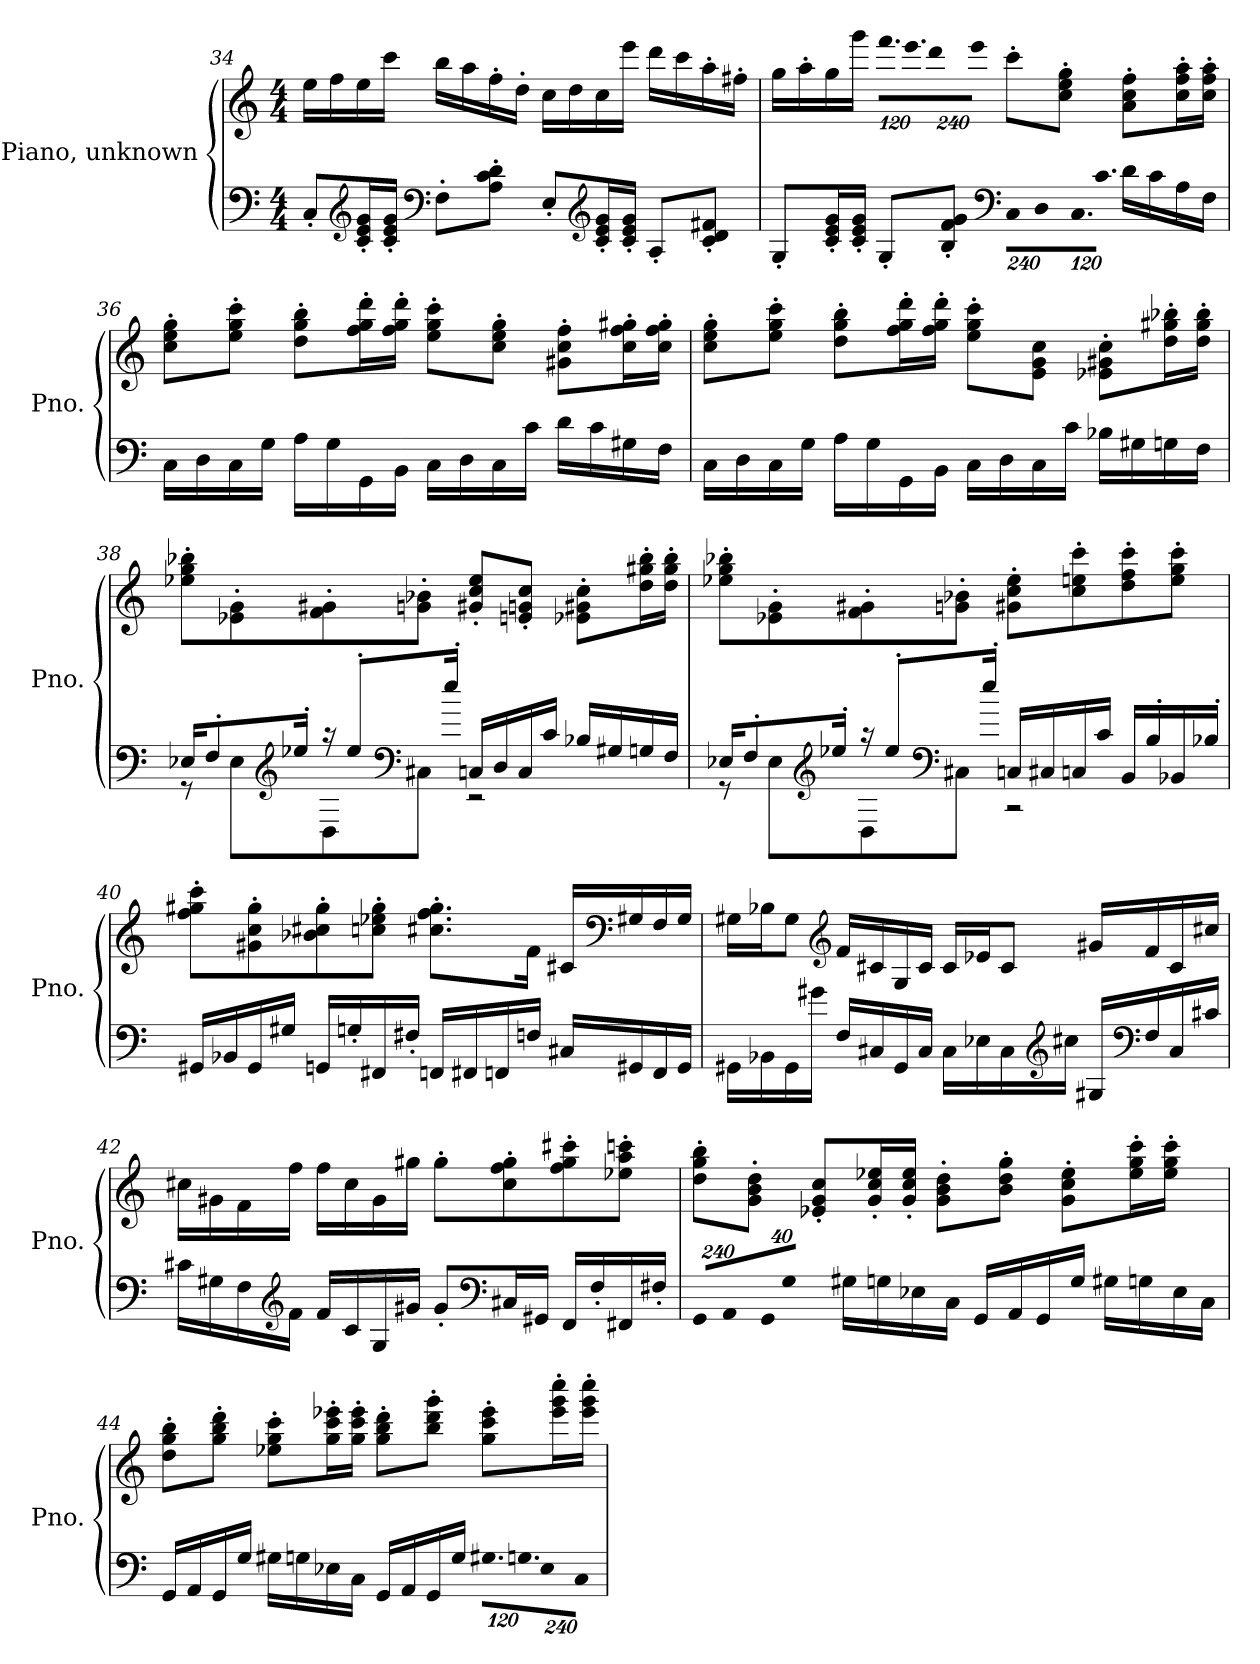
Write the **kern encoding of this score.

**kern	**kern
*part1	*part1
*staff2	*staff1
*I"Piano, unknown	*
*I'Pno.	*
!!LO:LB:g=z
*clefF4	*clefG2
*k[]	*k[]
*M4/4	*M4/4
=34	=34
8C'/L	16ee\LL
.	16ff\
*clefG2	*
16c/' 16e/' 16g/'L	16ee\
16c/' 16e/' 16g/'JJ	16ccc\JJ
*clefF4	*
8F'\L	16bb\LL
.	16aa\
8A\' 8c\' 8d\'J	16ff'\
.	16dd'\JJ
8E'/L	16cc\LL
.	16dd\
*clefG2	*
16c/' 16e/' 16g/'L	16cc\
16c/' 16e/' 16g/'JJ	16eee\JJ
8A'/L	16ddd\LL
.	16ccc\
8c/' 8d/' 8f#X/'J	16aa'\
.	16ff#X'\JJ
=35	=35
8G'/L	16gg\LL
.	16aa'\
16c/' 16e/' 16g/'L	16gg\
16c/' 16e/' 16g/'JJ	16ggg\JJ
*	*Xbrackettup
!	!LO:N:vis=32.
8G'/L	1920%103fff\LLL
!	!LO:N:vis=32.
.	1920%103eee\J
!	!LO:N:vis=16
.	1920%137ddd\
8B/' 8f/' 8g/'J	.
!	!LO:N:vis=16
.	1920%137eee\JJ
*clefF4	*
*Xbrackettup	*
!LO:N:vis=16	!
1920%137C\LL	8ccc'\L
!LO:N:vis=16	!
1920%137D\	.
.	8cc\' 8ee\' 8gg\'J
!LO:N:vis=32.	!
1920%103C\L	.
!LO:N:vis=32.	!
1920%103c\JJJ	.
16d\LL	8a\' 8cc\' 8ff\'L
16c\	.
16A\	16cc\' 16ff\' 16aa\'L
16F\JJ	16cc\' 16ff\' 16aa\'JJ
!!LO:LB:g=z
=36	=36
16C\LL	8cc\' 8ee\' 8gg\'L
16D\	.
16C\	8ee\' 8gg\' 8ccc\'J
16G\JJ	.
16A\LL	8dd\' 8gg\' 8bb\'L
16G\	.
16GG\	16ff\' 16gg\' 16ddd\'L
16BB\JJ	16ff\' 16gg\' 16ddd\'JJ
16C\LL	8ee\' 8gg\' 8ccc\'L
16D\	.
16C\	8cc\' 8ee\' 8gg\'J
16c\JJ	.
16d\LL	8g#X\' 8cc\' 8ff\'L
16c\	.
16G#X\	16cc\' 16ff\' 16gg#X\'L
16F\JJ	16cc\' 16ff\' 16gg#\'JJ
=37	=37
16C\LL	8cc\' 8ee\' 8gg\'L
16D\	.
16C\	8ee\' 8gg\' 8ccc\'J
16G\JJ	.
16A\LL	8dd\' 8gg\' 8bb\'L
16G\	.
16GG\	16ff\' 16gg\' 16ddd\'L
16BB\JJ	16ff\' 16gg\' 16ddd\'JJ
16C\LL	8ee\' 8gg\' 8ccc\'L
16D\	.
16C\	8e\ 8g\ 8cc\J
16c\JJ	.
16B-X\LL	8e-X\' 8g#X\' 8cc\'L
16G#X\	.
16Gn\	16dd\' 16gg#X\' 16bb-X\'L
16F\JJ	16dd\' 16gg#\' 16bb-\'JJ
!!LO:PB:g=z
=38	=38
*^	*
16E-X/KL	8r	8ee-X\' 8gg\' 8bb-X\'L
8F'/	.	.
.	8E-\L	8e-X\' 8g\'
*clefG2	*	*
16ee-X'/Jk	.	.
16r	8D\	8f\' 8g#X\'
8ee-'/L	.	.
*clefF4	*	*
.	8C#X\J	8gn\' 8b-X\'J
16ee-'/Jk	.	.
16Cn/LL	2r	8g#X/' 8cc/' 8ee-/'L
16D/	.	.
16C/	.	8en/' 8gn/' 8cc/'J
16c/JJ	.	.
16B-X/LL	.	8e-X\' 8g#X\' 8cc\'L
16G#X/	.	.
16Gn/	.	16dd\' 16gg#X\' 16bb-\'L
16F/JJ	.	16dd\' 16gg#\' 16bb-\'JJ
!!LO:LB:g=z
=39	=39	=39
16E-X/KL	8r	8ee-X\' 8gg\' 8bb-X\'L
8F'/	.	.
.	8E-\L	8e-X\' 8g\'
*clefG2	*	*
16ee-X'/Jk	.	.
16r	8D\	8f\' 8g#X\'
8ee-'/L	.	.
*clefF4	*	*
.	8C#X\J	8gn\' 8b-X\'J
16ee-'/Jk	.	.
16Cn/LL	2r	8g#X\' 8cc\' 8ee-\'L
16C#X/	.	.
16Cn/	.	8cc\' 8een\' 8ccc\'
16c/JJ	.	.
16BB/LL	.	8dd\' 8ff\' 8ccc\'
16B'/	.	.
16BB-X/	.	8ee\' 8gg\' 8ccc\'J
16B-X'/JJ	.	.
*v	*v	*
!!LO:LB:g=z
=40	=40
16GG#X/LL	8ff\' 8gg#X\' 8ccc\'L
16BB-X/	.
16GG#/	8g#X\' 8cc\' 8gg#\'
16G#X/JJ	.
16GGn/LL	8b-X\' 8cc#X\' 8gg#\'
16Gn'/	.
16FF#X/	8ccn\' 8ee-X\' 8gg#\'J
16F#X'/JJ	.
16FFn/LL	8.cc#X\' 8.ff\' 8.gg#\'L
16FF#X/	.
16FFn/	.
16Fn/JJ	16f\Jk
16C#X/LL	16c#X/LL
*	*clefF4
16GG#X/	16G#X/
16FF/	16F/
16GG#/JJ	16G#/JJ
!!LO:LB:g=z
=41	=41
16GG#X\LL	16G#X\LL
16BB-X\	16B-X\J
16GG#\	8G#\J
16g#X\JJ	.
*	*clefG2
16F/LL	16f/LL
16C#X/	16c#X/
16GG#/	16G#/
16C#/JJ	16c#/JJ
16C#\LL	16c#/LL
16E-X\	16e-X/J
16C#\	8c#/J
*clefG2	*
16cc#X\JJ	.
16G#X/LL	16g#X/LL
*clefF4	*
16F/	16f/
16C#/	16c#/
16c#X/JJ	16cc#X/JJ
!!LO:LB:g=z
=42	=42
16c#X\LL	16cc#X\LL
16G#X\	16g#X\
16F\	16f\
*clefG2	*
16f\JJ	16ff\JJ
16f/LL	16ff\LL
16c#/	16cc#\
16G#/	16g#\
16g#X/JJ	16gg#X\JJ
8g#'/L	8gg#'\L
*clefF4	*
16C#X/L	8cc#\' 8ff\' 8gg#\'
16GG#X/JJ	.
16FF/LL	8ff\' 8gg#\' 8ccc#X\'
16F'/	.
16FF#X/	8ee-X\' 8aa\' 8cccn\'J
16F#X'/JJ	.
=43	=43
!LO:N:vis=16	!
1920%137GG/LL	8dd\' 8gg\' 8bb\'L
!LO:N:vis=16	!
1920%137AA/	.
.	8g\' 8b\' 8dd\'J
!LO:N:vis=32	!
640%23GG/K	.
!LO:N:vis=16	!
1920%137G/JJ	.
16G#X\LL	8e-X/' 8g/' 8cc/'L
16Gn\	.
16E-X\	16g/' 16cc/' 16ee-X/'L
16C\JJ	16g/' 16cc/' 16ee-/'JJ
16GG/LL	8g\' 8b\' 8dd\'L
16AA/	.
16GG/	8b\' 8dd\' 8gg\'J
16G/JJ	.
16G#X\LL	8g\' 8cc\' 8ee-\'L
16Gn\	.
16E-\	16ee-\' 16gg\' 16ccc\'L
16C\JJ	16ee-\' 16gg\' 16ccc\'JJ
!!LO:LB:g=z
=44	=44
16GG/LL	8dd\' 8gg\' 8bb\'L
16AA/	.
16GG/	8gg\' 8bb\' 8ddd\'J
16G/JJ	.
16G#X\LL	8ee-X\' 8gg\' 8ccc\'L
16Gn\	.
16E-X\	16gg\' 16ccc\' 16eee-X\'L
16C\JJ	16gg\' 16ccc\' 16eee-\'JJ
16GG/LL	8gg\' 8bb\' 8ddd\'L
16AA/	.
16GG/	8bb\' 8ddd\' 8ggg\'J
16G/JJ	.
!LO:N:vis=32.	!
1920%103G#X\LLL	8gg\' 8ccc\' 8eee-\'L
!LO:N:vis=32.	!
1920%103Gn\J	.
!LO:N:vis=16	!
1920%137E-\	.
.	16eee-\' 16ggg\' 16cccc\'L
!LO:N:vis=16	!
1920%137C\JJ	.
.	16eee-\' 16ggg\' 16cccc\'JJ
=	=
*-	*-
